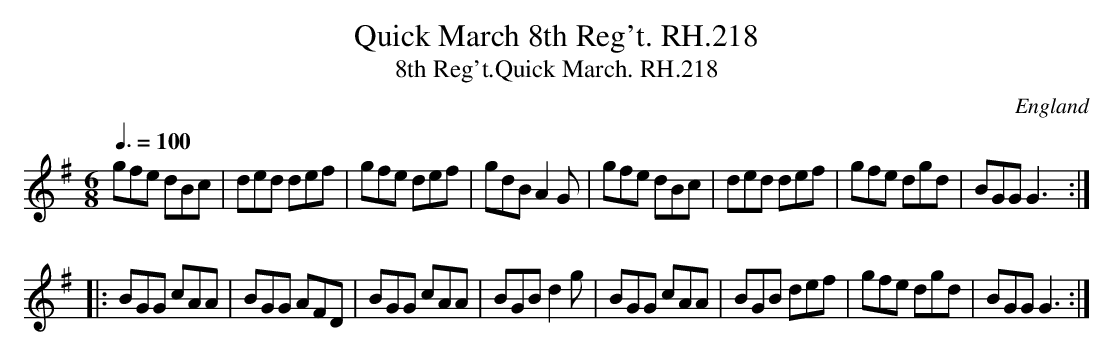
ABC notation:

X:1
T:Quick March 8th Reg't. RH.218
T:8th Reg't.Quick March. RH.218
L:1/8
M:6/8
O:England
Q:3/8=100
K:G
gfe dBc|ded def|gfe def|gdB A2G|\
gfe dBc|ded def|gfe dgd|BGG G3:|!
|:BGG cAA|BGG AFD|BGG cAA|BGB d2g|\
BGG cAA|BGB def|gfe dgd|BGG G3:|
